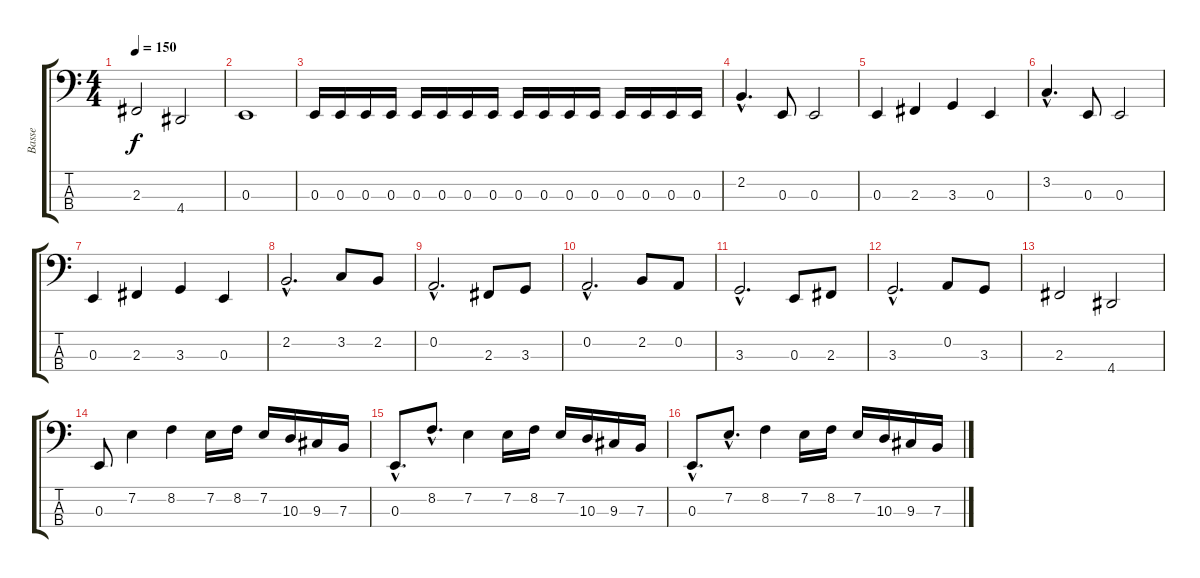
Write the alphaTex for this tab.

\track ("Basse" "Basse") {instrument electricbasspick}
\staff {score tabs}
\tuning (D2 A1 E1 B0) {hide}
\ts (4 4)
\tempo 150
\clef f4
\ks c
2.3.2{dy f} 4.4.2 |
0.3.1 |
0.3.16 0.3.16 0.3.16 0.3.16 0.3.16 0.3.16 0.3.16 0.3.16 0.3.16 0.3.16 0.3.16 0.3.16 0.3.16 0.3.16 0.3.16 0.3.16 |
2.2{hac}.4{d} 0.3.8 0.3.2 |
0.3.4 2.3.4 3.3.4 0.3.4 |
3.2{hac}.4{d} 0.3.8 0.3.2 |
0.3.4 2.3.4 3.3.4 0.3.4 |
2.2{hac}.2{d} 3.2.8 2.2.8 |
0.2{hac}.2{d} 2.3.8 3.3.8 |
0.2{hac}.2{d} 2.2.8 0.2.8 |
3.3{hac}.2{d} 0.3.8 2.3.8 |
3.3{hac}.2{d} 0.2.8 3.3.8 |
2.3.2 4.4.2 |
0.3.8 7.2.4 8.2.4 7.2.16 8.2.16 7.2.16 10.3.16 9.3.16 7.3.16 |
0.3{hac}.8{d} 8.2{hac}.8{d} 7.2.4 7.2.16 8.2.16 7.2.16 10.3.16 9.3.16 7.3.16 |
0.3{hac}.8{d} 7.2{hac}.8{d} 8.2.4 7.2.16 8.2.16 7.2.16 10.3.16 9.3.16 7.3.16
